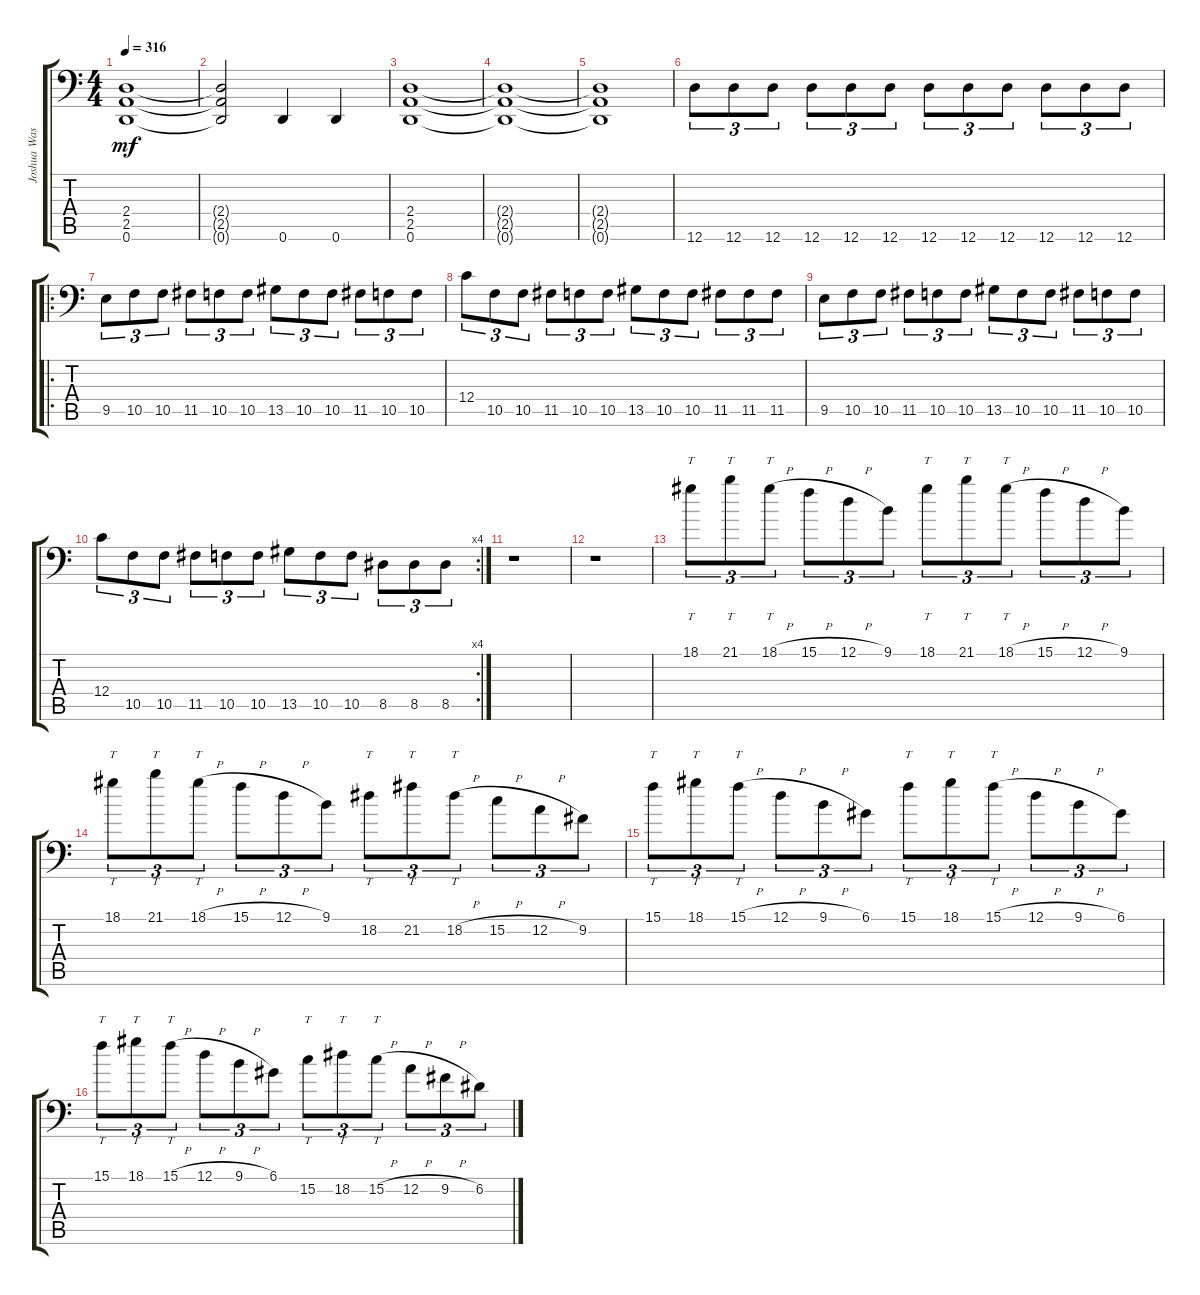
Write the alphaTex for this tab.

\track ("Joshua Wasley" "Joshua Was") {instrument electricbassfinger}
\staff {score tabs}
\tuning (D3 A2 F2 C2 G1 D1) {hide}
\ts (4 4)
\tempo 316
\clef f4
\ks c
(2.4{t} 2.5{t} 0.6{t}).1{dy mf} |
(2.4{t} 2.5{t} 0.6{t}).2 0.6.4 0.6.4 |
(2.4 2.5 0.6).1 |
(2.4{t} 2.5{t} 0.6{t}).1 |
(2.4{t} 2.5{t} 0.6{t}).1 |
12.6.8{tu (3 2)} 12.6.8{tu (3 2)} 12.6.8{tu (3 2)} 12.6.8{tu (3 2)} 12.6.8{tu (3 2)} 12.6.8{tu (3 2)} 12.6.8{tu (3 2)} 12.6.8{tu (3 2)} 12.6.8{tu (3 2)} 12.6.8{tu (3 2)} 12.6.8{tu (3 2)} 12.6.8{tu (3 2)} |
\ro
9.5.8{tu (3 2)} 10.5.8{tu (3 2)} 10.5.8{tu (3 2)} 11.5.8{tu (3 2)} 10.5.8{tu (3 2)} 10.5.8{tu (3 2)} 13.5.8{tu (3 2)} 10.5.8{tu (3 2)} 10.5.8{tu (3 2)} 11.5.8{tu (3 2)} 10.5.8{tu (3 2)} 10.5.8{tu (3 2)} |
12.4.8{tu (3 2)} 10.5.8{tu (3 2)} 10.5.8{tu (3 2)} 11.5.8{tu (3 2)} 10.5.8{tu (3 2)} 10.5.8{tu (3 2)} 13.5.8{tu (3 2)} 10.5.8{tu (3 2)} 10.5.8{tu (3 2)} 11.5.8{tu (3 2)} 11.5.8{tu (3 2)} 11.5.8{tu (3 2)} |
9.5.8{tu (3 2)} 10.5.8{tu (3 2)} 10.5.8{tu (3 2)} 11.5.8{tu (3 2)} 10.5.8{tu (3 2)} 10.5.8{tu (3 2)} 13.5.8{tu (3 2)} 10.5.8{tu (3 2)} 10.5.8{tu (3 2)} 11.5.8{tu (3 2)} 10.5.8{tu (3 2)} 10.5.8{tu (3 2)} |
\rc 4
12.4.8{tu (3 2)} 10.5.8{tu (3 2)} 10.5.8{tu (3 2)} 11.5.8{tu (3 2)} 10.5.8{tu (3 2)} 10.5.8{tu (3 2)} 13.5.8{tu (3 2)} 10.5.8{tu (3 2)} 10.5.8{tu (3 2)} 8.5.8{tu (3 2)} 8.5.8{tu (3 2)} 8.5.8{tu (3 2)} |
r.1 |
r.1 |
18.1.8{tt tu (3 2)} 21.1.8{tt tu (3 2)} 18.1{h}.8{tt tu (3 2)} 15.1{h}.8{tu (3 2)} 12.1{h}.8{tu (3 2)} 9.1.8{tu (3 2)} 18.1.8{tt tu (3 2)} 21.1.8{tt tu (3 2)} 18.1{h}.8{tt tu (3 2)} 15.1{h}.8{tu (3 2)} 12.1{h}.8{tu (3 2)} 9.1.8{tu (3 2)} |
18.1.8{tt tu (3 2)} 21.1.8{tt tu (3 2)} 18.1{h}.8{tt tu (3 2)} 15.1{h}.8{tu (3 2)} 12.1{h}.8{tu (3 2)} 9.1.8{tu (3 2)} 18.2.8{tt tu (3 2)} 21.2.8{tt tu (3 2)} 18.2{h}.8{tt tu (3 2)} 15.2{h}.8{tu (3 2)} 12.2{h}.8{tu (3 2)} 9.2.8{tu (3 2)} |
15.1.8{tt tu (3 2)} 18.1.8{tt tu (3 2)} 15.1{h}.8{tt tu (3 2)} 12.1{h}.8{tu (3 2)} 9.1{h}.8{tu (3 2)} 6.1.8{tu (3 2)} 15.1.8{tt tu (3 2)} 18.1.8{tt tu (3 2)} 15.1{h}.8{tt tu (3 2)} 12.1{h}.8{tu (3 2)} 9.1{h}.8{tu (3 2)} 6.1.8{tu (3 2)} |
15.1.8{tt tu (3 2)} 18.1.8{tt tu (3 2)} 15.1{h}.8{tt tu (3 2)} 12.1{h}.8{tu (3 2)} 9.1{h}.8{tu (3 2)} 6.1.8{tu (3 2)} 15.2.8{tt tu (3 2)} 18.2.8{tt tu (3 2)} 15.2{h}.8{tt tu (3 2)} 12.2{h}.8{tu (3 2)} 9.2{h}.8{tu (3 2)} 6.2.8{tu (3 2)}
